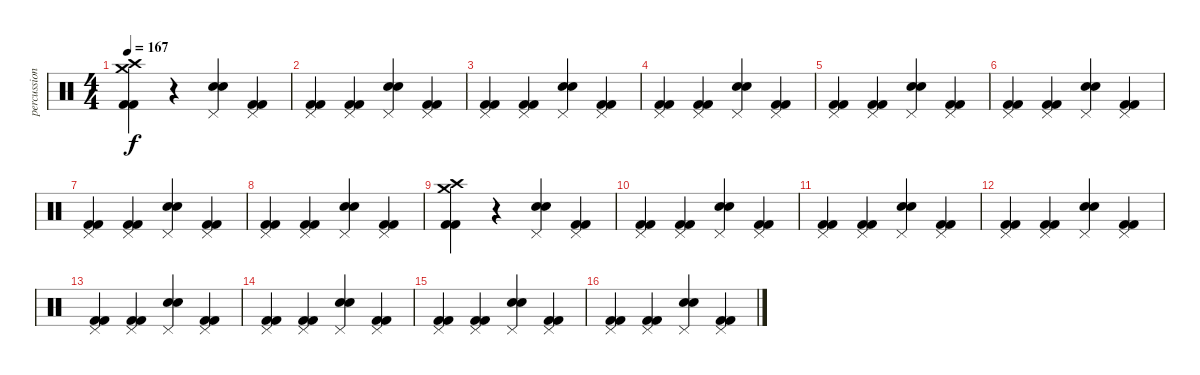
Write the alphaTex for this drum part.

\track ("percussions" "percussion") {instrument percussion}
\staff {score}
\articulation defaults
\ts (4 4)
\tempo 167
\clef neutral
\ks c
("Crash medium (hit)" "Crash high (hit)" "Kick (hit) 2" "Kick (hit) 2").4{dy f} r.4 ("Pedal Hi-Hat (hit)" "Snare (hit) 2" "Snare (hit) 2").4 ("Pedal Hi-Hat (hit)" "Kick (hit) 2" "Kick (hit) 2").4 |
("Pedal Hi-Hat (hit)" "Kick (hit) 2" "Kick (hit) 2").4 ("Pedal Hi-Hat (hit)" "Kick (hit) 2" "Kick (hit) 2").4 ("Pedal Hi-Hat (hit)" "Snare (hit) 2" "Snare (hit) 2").4 ("Pedal Hi-Hat (hit)" "Kick (hit) 2" "Kick (hit) 2").4 |
("Pedal Hi-Hat (hit)" "Kick (hit) 2" "Kick (hit) 2").4 ("Pedal Hi-Hat (hit)" "Kick (hit) 2" "Kick (hit) 2").4 ("Pedal Hi-Hat (hit)" "Snare (hit) 2" "Snare (hit) 2").4 ("Pedal Hi-Hat (hit)" "Kick (hit) 2" "Kick (hit) 2").4 |
("Pedal Hi-Hat (hit)" "Kick (hit) 2" "Kick (hit) 2").4 ("Pedal Hi-Hat (hit)" "Kick (hit) 2" "Kick (hit) 2").4 ("Pedal Hi-Hat (hit)" "Snare (hit) 2" "Snare (hit) 2").4 ("Pedal Hi-Hat (hit)" "Kick (hit) 2" "Kick (hit) 2").4 |
("Pedal Hi-Hat (hit)" "Kick (hit) 2" "Kick (hit) 2").4 ("Pedal Hi-Hat (hit)" "Kick (hit) 2" "Kick (hit) 2").4 ("Pedal Hi-Hat (hit)" "Snare (hit) 2" "Snare (hit) 2").4 ("Pedal Hi-Hat (hit)" "Kick (hit) 2" "Kick (hit) 2").4 |
("Pedal Hi-Hat (hit)" "Kick (hit) 2" "Kick (hit) 2").4 ("Pedal Hi-Hat (hit)" "Kick (hit) 2" "Kick (hit) 2").4 ("Pedal Hi-Hat (hit)" "Snare (hit) 2" "Snare (hit) 2").4 ("Pedal Hi-Hat (hit)" "Kick (hit) 2" "Kick (hit) 2").4 |
("Pedal Hi-Hat (hit)" "Kick (hit) 2" "Kick (hit) 2").4 ("Pedal Hi-Hat (hit)" "Kick (hit) 2" "Kick (hit) 2").4 ("Pedal Hi-Hat (hit)" "Snare (hit) 2" "Snare (hit) 2").4 ("Pedal Hi-Hat (hit)" "Kick (hit) 2" "Kick (hit) 2").4 |
("Pedal Hi-Hat (hit)" "Kick (hit) 2" "Kick (hit) 2").4 ("Pedal Hi-Hat (hit)" "Kick (hit) 2" "Kick (hit) 2").4 ("Pedal Hi-Hat (hit)" "Snare (hit) 2" "Snare (hit) 2").4 ("Pedal Hi-Hat (hit)" "Kick (hit) 2" "Kick (hit) 2").4 |
("Crash medium (hit)" "Crash high (hit)" "Kick (hit) 2" "Kick (hit) 2").4 r.4 ("Pedal Hi-Hat (hit)" "Snare (hit) 2" "Snare (hit) 2").4 ("Pedal Hi-Hat (hit)" "Kick (hit) 2" "Kick (hit) 2").4 |
("Pedal Hi-Hat (hit)" "Kick (hit) 2" "Kick (hit) 2").4 ("Pedal Hi-Hat (hit)" "Kick (hit) 2" "Kick (hit) 2").4 ("Pedal Hi-Hat (hit)" "Snare (hit) 2" "Snare (hit) 2").4 ("Pedal Hi-Hat (hit)" "Kick (hit) 2" "Kick (hit) 2").4 |
("Pedal Hi-Hat (hit)" "Kick (hit) 2" "Kick (hit) 2").4 ("Pedal Hi-Hat (hit)" "Kick (hit) 2" "Kick (hit) 2").4 ("Pedal Hi-Hat (hit)" "Snare (hit) 2" "Snare (hit) 2").4 ("Pedal Hi-Hat (hit)" "Kick (hit) 2" "Kick (hit) 2").4 |
("Pedal Hi-Hat (hit)" "Kick (hit) 2" "Kick (hit) 2").4 ("Pedal Hi-Hat (hit)" "Kick (hit) 2" "Kick (hit) 2").4 ("Pedal Hi-Hat (hit)" "Snare (hit) 2" "Snare (hit) 2").4 ("Pedal Hi-Hat (hit)" "Kick (hit) 2" "Kick (hit) 2").4 |
("Pedal Hi-Hat (hit)" "Kick (hit) 2" "Kick (hit) 2").4 ("Pedal Hi-Hat (hit)" "Kick (hit) 2" "Kick (hit) 2").4 ("Pedal Hi-Hat (hit)" "Snare (hit) 2" "Snare (hit) 2").4 ("Pedal Hi-Hat (hit)" "Kick (hit) 2" "Kick (hit) 2").4 |
("Pedal Hi-Hat (hit)" "Kick (hit) 2" "Kick (hit) 2").4 ("Pedal Hi-Hat (hit)" "Kick (hit) 2" "Kick (hit) 2").4 ("Pedal Hi-Hat (hit)" "Snare (hit) 2" "Snare (hit) 2").4 ("Pedal Hi-Hat (hit)" "Kick (hit) 2" "Kick (hit) 2").4 |
("Pedal Hi-Hat (hit)" "Kick (hit) 2" "Kick (hit) 2").4 ("Pedal Hi-Hat (hit)" "Kick (hit) 2" "Kick (hit) 2").4 ("Pedal Hi-Hat (hit)" "Snare (hit) 2" "Snare (hit) 2").4 ("Pedal Hi-Hat (hit)" "Kick (hit) 2" "Kick (hit) 2").4 |
("Pedal Hi-Hat (hit)" "Kick (hit) 2" "Kick (hit) 2").4 ("Pedal Hi-Hat (hit)" "Kick (hit) 2" "Kick (hit) 2").4 ("Pedal Hi-Hat (hit)" "Snare (hit) 2" "Snare (hit) 2").4 ("Pedal Hi-Hat (hit)" "Kick (hit) 2" "Kick (hit) 2").4
